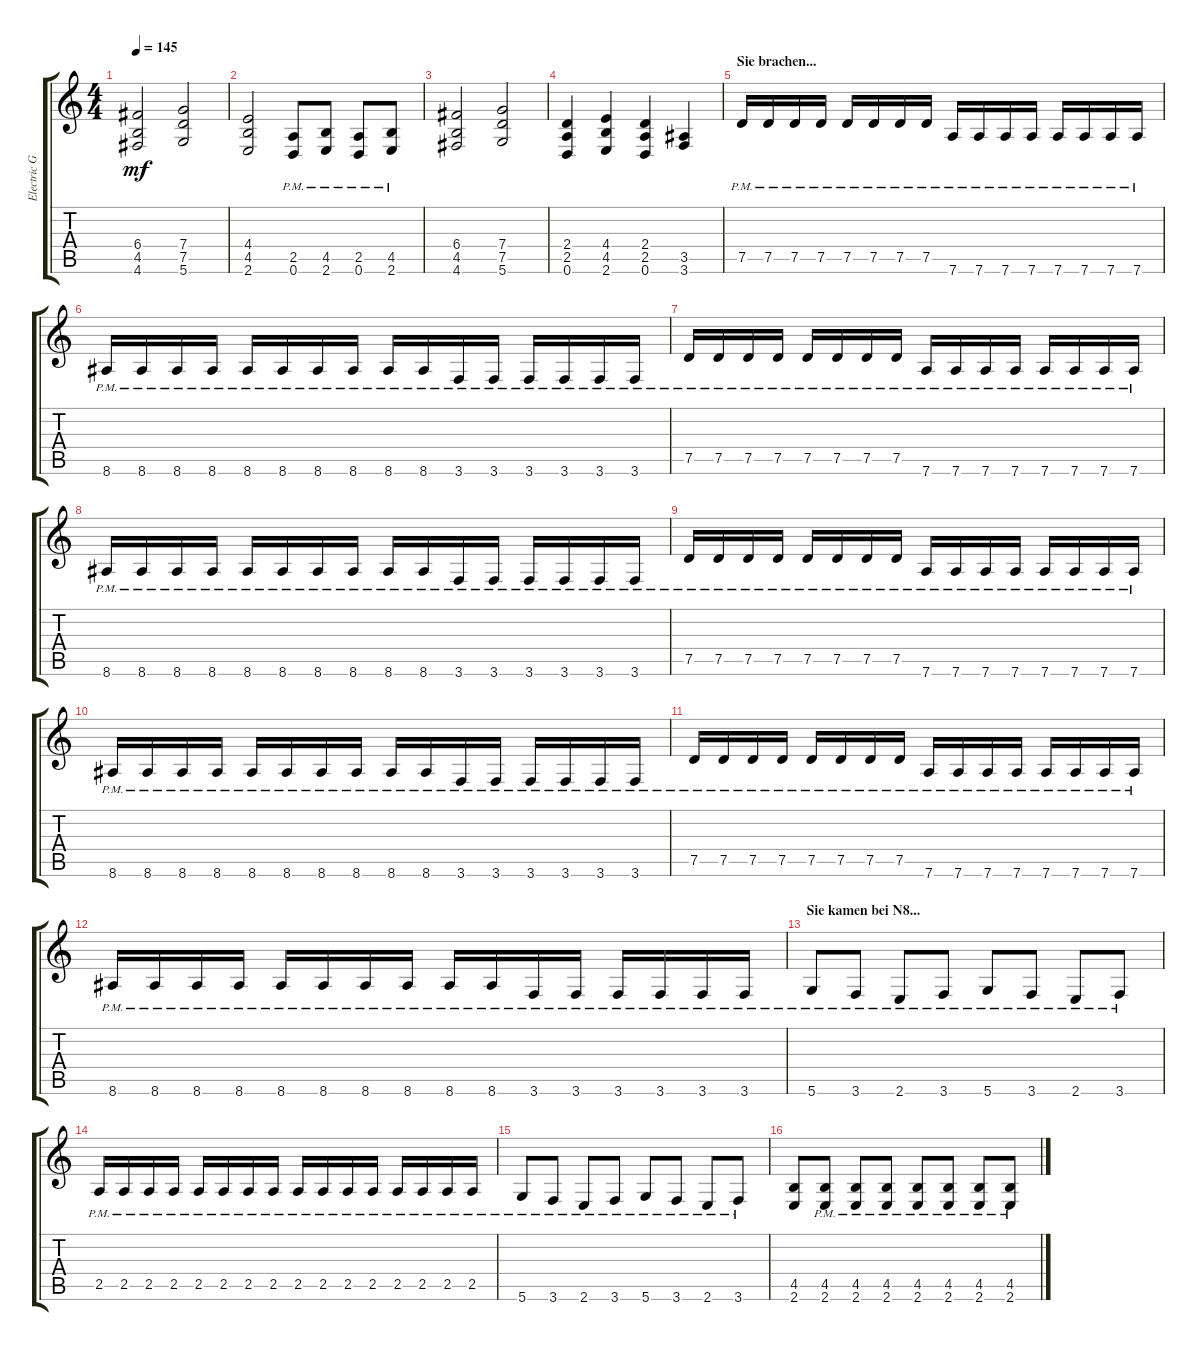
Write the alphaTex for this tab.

\track ("Electric Guitar" "Electric G") {instrument distortionguitar}
\staff {score tabs}
\tuning (D4 A3 F3 C3 G2 D2) {hide}
\ts (4 4)
\tempo 145
\clef g2
\ks c
(6.4 4.5 4.6).2{dy mf} (7.4 7.5 5.6).2 |
(4.4 4.5 2.6).2 (2.5{pm} 0.6{pm}).8 (4.5{pm} 2.6{pm}).8 (2.5{pm} 0.6{pm}).8 (4.5{pm} 2.6{pm}).8 |
(6.4 4.5 4.6).2 (7.4 7.5 5.6).2 |
(2.4 2.5 0.6).4 (4.4 4.5 2.6).4 (2.4 2.5 0.6).4 (3.5 3.6).4 |
\section ("" "Sie brachen...")
7.5{pm}.16 7.5{pm}.16 7.5{pm}.16 7.5{pm}.16 7.5{pm}.16 7.5{pm}.16 7.5{pm}.16 7.5{pm}.16 7.6{pm}.16 7.6{pm}.16 7.6{pm}.16 7.6{pm}.16 7.6{pm}.16 7.6{pm}.16 7.6{pm}.16 7.6{pm}.16 |
8.6{pm}.16 8.6{pm}.16 8.6{pm}.16 8.6{pm}.16 8.6{pm}.16 8.6{pm}.16 8.6{pm}.16 8.6{pm}.16 8.6{pm}.16 8.6{pm}.16 3.6{pm}.16 3.6{pm}.16 3.6{pm}.16 3.6{pm}.16 3.6{pm}.16 3.6{pm}.16 |
7.5{pm}.16 7.5{pm}.16 7.5{pm}.16 7.5{pm}.16 7.5{pm}.16 7.5{pm}.16 7.5{pm}.16 7.5{pm}.16 7.6{pm}.16 7.6{pm}.16 7.6{pm}.16 7.6{pm}.16 7.6{pm}.16 7.6{pm}.16 7.6{pm}.16 7.6{pm}.16 |
8.6{pm}.16 8.6{pm}.16 8.6{pm}.16 8.6{pm}.16 8.6{pm}.16 8.6{pm}.16 8.6{pm}.16 8.6{pm}.16 8.6{pm}.16 8.6{pm}.16 3.6{pm}.16 3.6{pm}.16 3.6{pm}.16 3.6{pm}.16 3.6{pm}.16 3.6{pm}.16 |
7.5{pm}.16 7.5{pm}.16 7.5{pm}.16 7.5{pm}.16 7.5{pm}.16 7.5{pm}.16 7.5{pm}.16 7.5{pm}.16 7.6{pm}.16 7.6{pm}.16 7.6{pm}.16 7.6{pm}.16 7.6{pm}.16 7.6{pm}.16 7.6{pm}.16 7.6{pm}.16 |
8.6{pm}.16 8.6{pm}.16 8.6{pm}.16 8.6{pm}.16 8.6{pm}.16 8.6{pm}.16 8.6{pm}.16 8.6{pm}.16 8.6{pm}.16 8.6{pm}.16 3.6{pm}.16 3.6{pm}.16 3.6{pm}.16 3.6{pm}.16 3.6{pm}.16 3.6{pm}.16 |
7.5{pm}.16 7.5{pm}.16 7.5{pm}.16 7.5{pm}.16 7.5{pm}.16 7.5{pm}.16 7.5{pm}.16 7.5{pm}.16 7.6{pm}.16 7.6{pm}.16 7.6{pm}.16 7.6{pm}.16 7.6{pm}.16 7.6{pm}.16 7.6{pm}.16 7.6{pm}.16 |
8.6{pm}.16 8.6{pm}.16 8.6{pm}.16 8.6{pm}.16 8.6{pm}.16 8.6{pm}.16 8.6{pm}.16 8.6{pm}.16 8.6{pm}.16 8.6{pm}.16 3.6{pm}.16 3.6{pm}.16 3.6{pm}.16 3.6{pm}.16 3.6{pm}.16 3.6{pm}.16 |
\section ("" "Sie kamen bei N8...")
5.6{pm}.8 3.6{pm}.8 2.6{pm}.8 3.6{pm}.8 5.6{pm}.8 3.6{pm}.8 2.6{pm}.8 3.6{pm}.8 |
2.5{pm}.16 2.5{pm}.16 2.5{pm}.16 2.5{pm}.16 2.5{pm}.16 2.5{pm}.16 2.5{pm}.16 2.5{pm}.16 2.5{pm}.16 2.5{pm}.16 2.5{pm}.16 2.5{pm}.16 2.5{pm}.16 2.5{pm}.16 2.5{pm}.16 2.5{pm}.16 |
5.6{pm}.8 3.6{pm}.8 2.6{pm}.8 3.6{pm}.8 5.6{pm}.8 3.6{pm}.8 2.6{pm}.8 3.6{pm}.8 |
(4.5 2.6).8 (4.5{pm} 2.6{pm}).8 (4.5{pm} 2.6{pm}).8 (4.5{pm} 2.6{pm}).8 (4.5{pm} 2.6{pm}).8 (4.5{pm} 2.6{pm}).8 (4.5{pm} 2.6{pm}).8 (4.5{pm} 2.6{pm}).8
